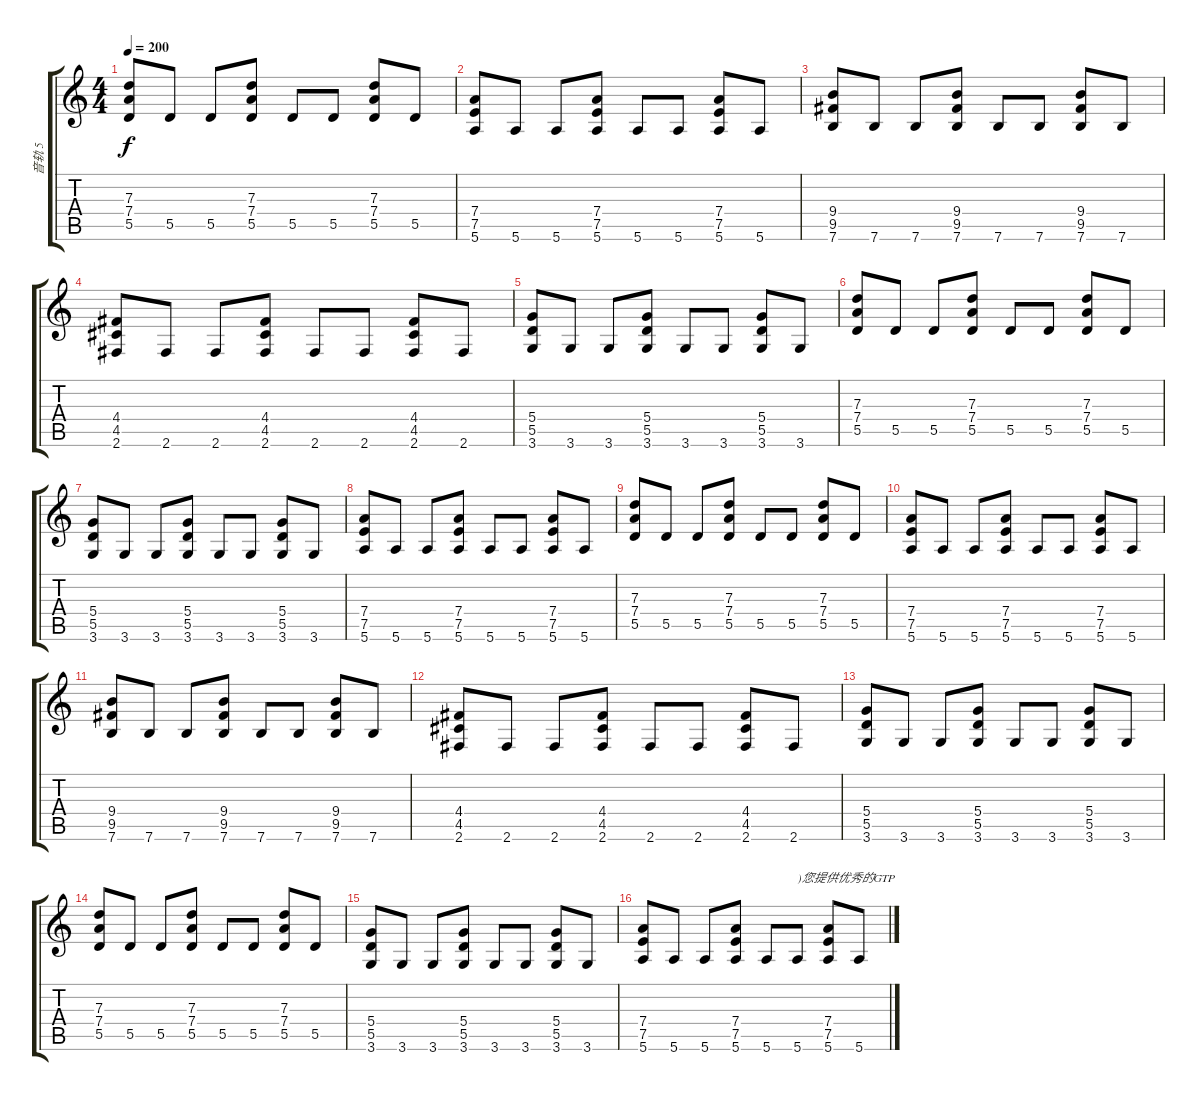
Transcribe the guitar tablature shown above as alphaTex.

\track ("音轨 5" "音轨 5") {instrument overdrivenguitar}
\staff {score tabs}
\tuning (E4 B3 G3 D3 A2 E2) {hide}
\ts (4 4)
\tempo 200
\clef g2
\ks c
(7.3 7.4 5.5).8{dy f} 5.5.8 5.5.8 (7.3 7.4 5.5).8 5.5.8 5.5.8 (7.3 7.4 5.5).8 5.5.8 |
(7.4 7.5 5.6).8 5.6.8 5.6.8 (7.4 7.5 5.6).8 5.6.8 5.6.8 (7.4 7.5 5.6).8 5.6.8 |
(9.4 9.5 7.6).8 7.6.8 7.6.8 (9.4 9.5 7.6).8 7.6.8 7.6.8 (9.4 9.5 7.6).8 7.6.8 |
(4.4 4.5 2.6).8 2.6.8 2.6.8 (4.4 4.5 2.6).8 2.6.8 2.6.8 (4.4 4.5 2.6).8 2.6.8 |
(5.4 5.5 3.6).8 3.6.8 3.6.8 (5.4 5.5 3.6).8 3.6.8 3.6.8 (5.4 5.5 3.6).8 3.6.8 |
(7.3 7.4 5.5).8 5.5.8 5.5.8 (7.3 7.4 5.5).8 5.5.8 5.5.8 (7.3 7.4 5.5).8 5.5.8 |
(5.4 5.5 3.6).8 3.6.8 3.6.8 (5.4 5.5 3.6).8 3.6.8 3.6.8 (5.4 5.5 3.6).8 3.6.8 |
(7.4 7.5 5.6).8 5.6.8 5.6.8 (7.4 7.5 5.6).8 5.6.8 5.6.8 (7.4 7.5 5.6).8 5.6.8 |
(7.3 7.4 5.5).8 5.5.8 5.5.8 (7.3 7.4 5.5).8 5.5.8 5.5.8 (7.3 7.4 5.5).8 5.5.8 |
(7.4 7.5 5.6).8 5.6.8 5.6.8 (7.4 7.5 5.6).8 5.6.8 5.6.8 (7.4 7.5 5.6).8 5.6.8 |
(9.4 9.5 7.6).8 7.6.8 7.6.8 (9.4 9.5 7.6).8 7.6.8 7.6.8 (9.4 9.5 7.6).8 7.6.8 |
(4.4 4.5 2.6).8 2.6.8 2.6.8 (4.4 4.5 2.6).8 2.6.8 2.6.8 (4.4 4.5 2.6).8 2.6.8 |
(5.4 5.5 3.6).8 3.6.8 3.6.8 (5.4 5.5 3.6).8 3.6.8 3.6.8 (5.4 5.5 3.6).8 3.6.8 |
(7.3 7.4 5.5).8 5.5.8 5.5.8 (7.3 7.4 5.5).8 5.5.8 5.5.8 (7.3 7.4 5.5).8 5.5.8 |
(5.4 5.5 3.6).8 3.6.8 3.6.8 (5.4 5.5 3.6).8 3.6.8 3.6.8 (5.4 5.5 3.6).8 3.6.8 |
(7.4 7.5 5.6).8 5.6.8 5.6.8 (7.4 7.5 5.6).8 5.6.8 5.6.8{txt ")您提供优秀的GTP"} (7.4 7.5 5.6).8 5.6.8
